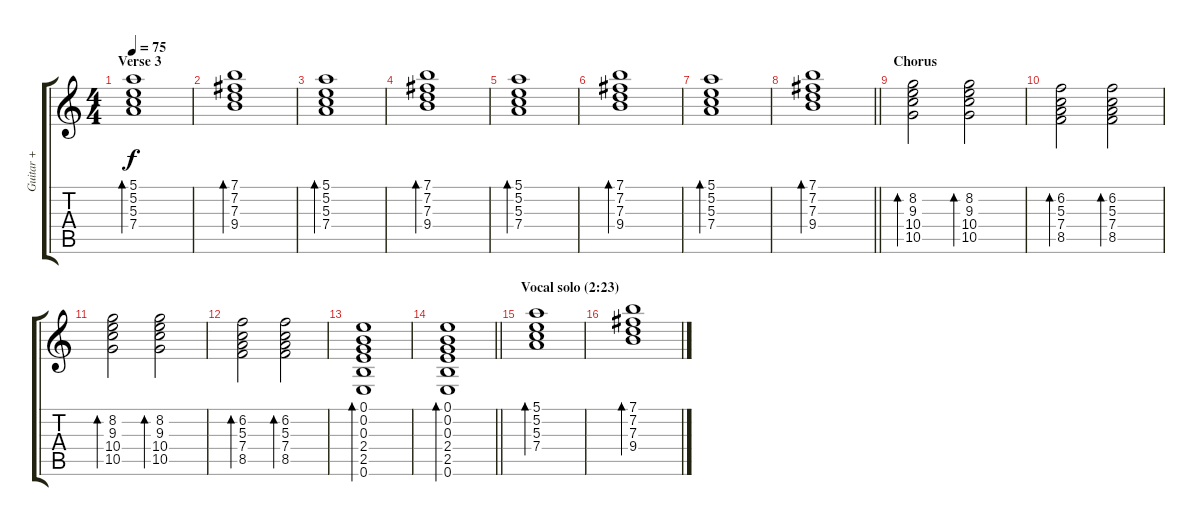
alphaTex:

\track ("Guitar +" "Guitar +") {instrument acousticguitarnylon}
\staff {score tabs}
\tuning (E4 B3 G3 D3 A2 E2) {hide}
\ts (4 4)
\section ("" "Verse 3")
\tempo 75
\clef g2
\ks c
(5.1 5.2 5.3 7.4).1{bd 120 dy f} |
(7.1 7.2 7.3 9.4).1{bd 240} |
(5.1 5.2 5.3 7.4).1{bd 120} |
(7.1 7.2 7.3 9.4).1{bd 240} |
(5.1 5.2 5.3 7.4).1{bd 120} |
(7.1 7.2 7.3 9.4).1{bd 240} |
(5.1 5.2 5.3 7.4).1{bd 240} |
\barLineRight lightlight
(7.1 7.2 7.3 9.4).1{bd 120} |
\section ("" "Chorus")
(8.2 9.3 10.4 10.5).2{bd 120} (8.2 9.3 10.4 10.5).2{bd 120} |
(6.2 5.3 7.4 8.5).2{bd 120} (6.2 5.3 7.4 8.5).2{bd 120} |
(8.2 9.3 10.4 10.5).2{bd 120} (8.2 9.3 10.4 10.5).2{bd 120} |
(6.2 5.3 7.4 8.5).2{bd 120} (6.2 5.3 7.4 8.5).2{bd 120} |
(0.1 0.2 0.3 2.4 2.5 0.6).1{bd 120} |
\barLineRight lightlight
(0.1 0.2 0.3 2.4 2.5 0.6).1{bd 120} |
\section ("" "Vocal solo (2:23)")
(5.1 5.2 5.3 7.4).1{bd 120} |
(7.1 7.2 7.3 9.4).1{bd 240}
